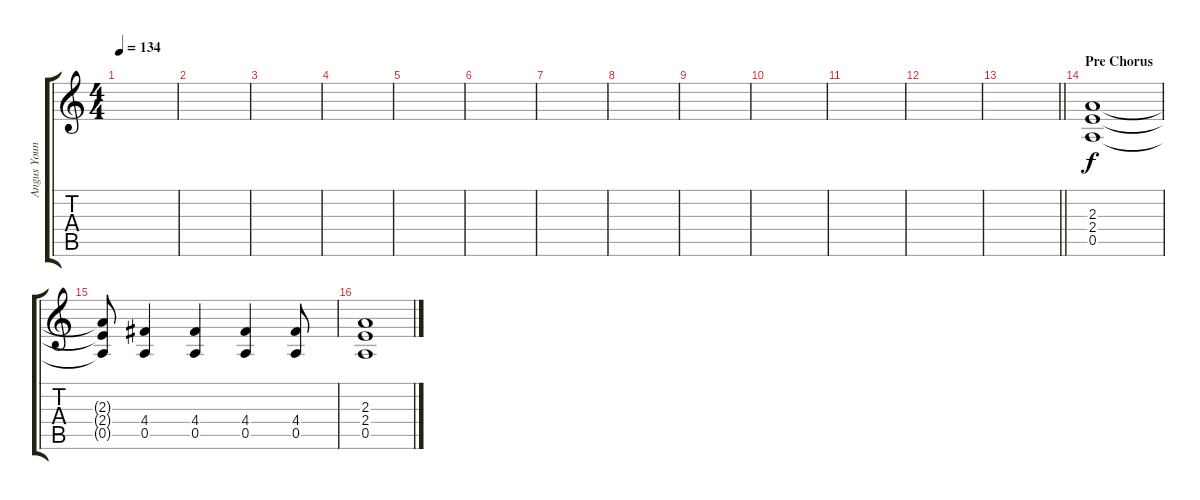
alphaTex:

\track ("Angus Young" "Angus Youn") {instrument distortionguitar}
\staff {score tabs}
\tuning (E4 B3 G3 D3 A2 E2) {hide}
\ts (4 4)
\tempo 134
\clef g2
\ks c
|
|
|
|
|
|
|
|
|
|
|
|
\barLineRight lightlight
|
\section ("" "Pre Chorus")
(2.3 2.4 0.5).1 |
(2.3{t} 2.4{t} 0.5{t}).8 (4.4 0.5).4 (4.4 0.5).4 (4.4 0.5).4 (4.4 0.5).8 |
(2.3 2.4 0.5).1
